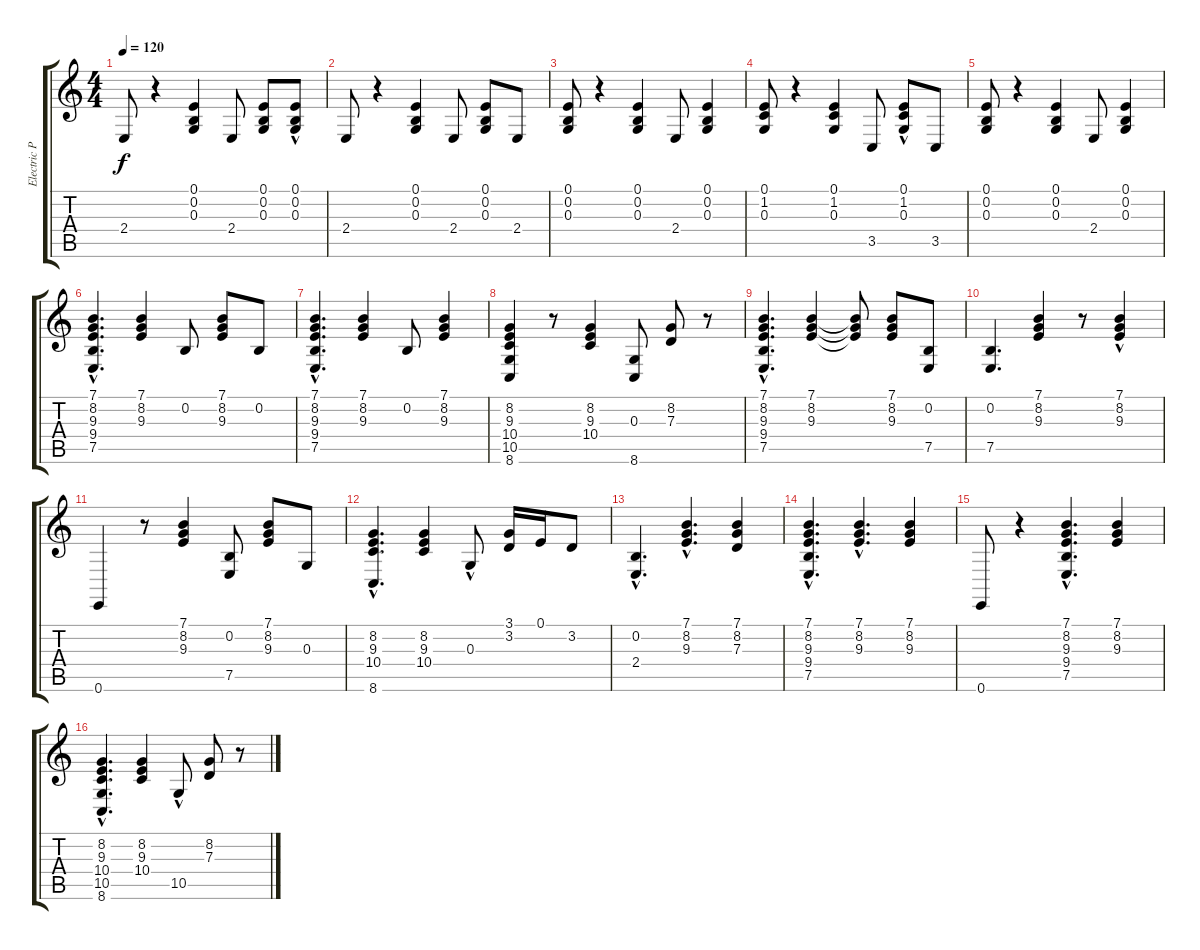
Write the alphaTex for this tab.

\track ("Electric Piano" "Electric P") {instrument electricpiano1}
\staff {score tabs}
\tuning (E4 B3 G3 D3 A2 E2) {hide}
\ts (4 4)
\tempo 120
\clef g2
\ks c
2.4.8{dy f} r.4 (0.1 0.2 0.3).4 2.4.8 (0.1 0.2 0.3).8 (0.1{hac} 0.2{hac} 0.3{hac}).8 |
2.4.8 r.4 (0.1 0.2 0.3).4 2.4.8 (0.1 0.2 0.3).8 2.4.8 |
(0.1 0.2 0.3).8 r.4 (0.1 0.2 0.3).4 2.4.8 (0.1 0.2 0.3).4 |
(0.1 1.2 0.3).8 r.4 (0.1 1.2 0.3).4 3.5.8 (0.1{hac} 1.2 0.3).8 3.5.8 |
(0.1 0.2 0.3).8 r.4 (0.1 0.2 0.3).4 2.4.8 (0.1 0.2 0.3).4 |
(7.1 8.2 9.3 9.4{hac} 7.5).4{d} (7.1 8.2 9.3).4 0.2.8 (7.1 8.2 9.3).8 0.2.8 |
(7.1 8.2 9.3 9.4{hac} 7.5).4{d} (7.1 8.2 9.3).4 0.2.8 (7.1 8.2 9.3).4 |
(8.2 9.3 10.4 10.5 8.6).4 r.8 (8.2 9.3 10.4).4 (0.3 8.6).8 (8.2 7.3).8 r.8 |
(7.1 8.2 9.3 9.4{hac} 7.5{hac}).4{d} (7.1 8.2 9.3).4 (7.1{t} 8.2{t} 9.3{t}).8 (7.1 8.2 9.3).8 (0.2 7.5).8 |
(0.2 7.5).4{d} (7.1 8.2 9.3).4 r.8 (7.1 8.2 9.3{hac}).4 |
0.6.4 r.8 (7.1 8.2 9.3).4 (0.2 7.5).8 (7.1 8.2 9.3).8 0.3.8 |
(8.2 9.3 10.4 8.6{hac}).4{d} (8.2 9.3 10.4).4 0.3{hac}.8 (3.1 3.2).16 0.1.16 3.2.8 |
(0.2{hac} 2.4{hac}).4{d} (7.1{hac} 8.2{hac} 9.3{hac}).4{d} (7.1 8.2 7.3).4 |
(7.1{hac} 8.2{hac} 9.3{hac} 9.4{hac} 7.5{hac}).4{d} (7.1{hac} 8.2{hac} 9.3{hac}).4{d} (7.1 8.2 9.3).4 |
0.6.8 r.4 (7.1{hac} 8.2{hac} 9.3{hac} 9.4{hac} 7.5{hac}).4{d} (7.1 8.2 9.3).4 |
(8.2 9.3 10.4 10.5 8.6{hac}).4{d} (8.2 9.3 10.4).4 10.5{hac}.8 (8.2 7.3).8 r.8
